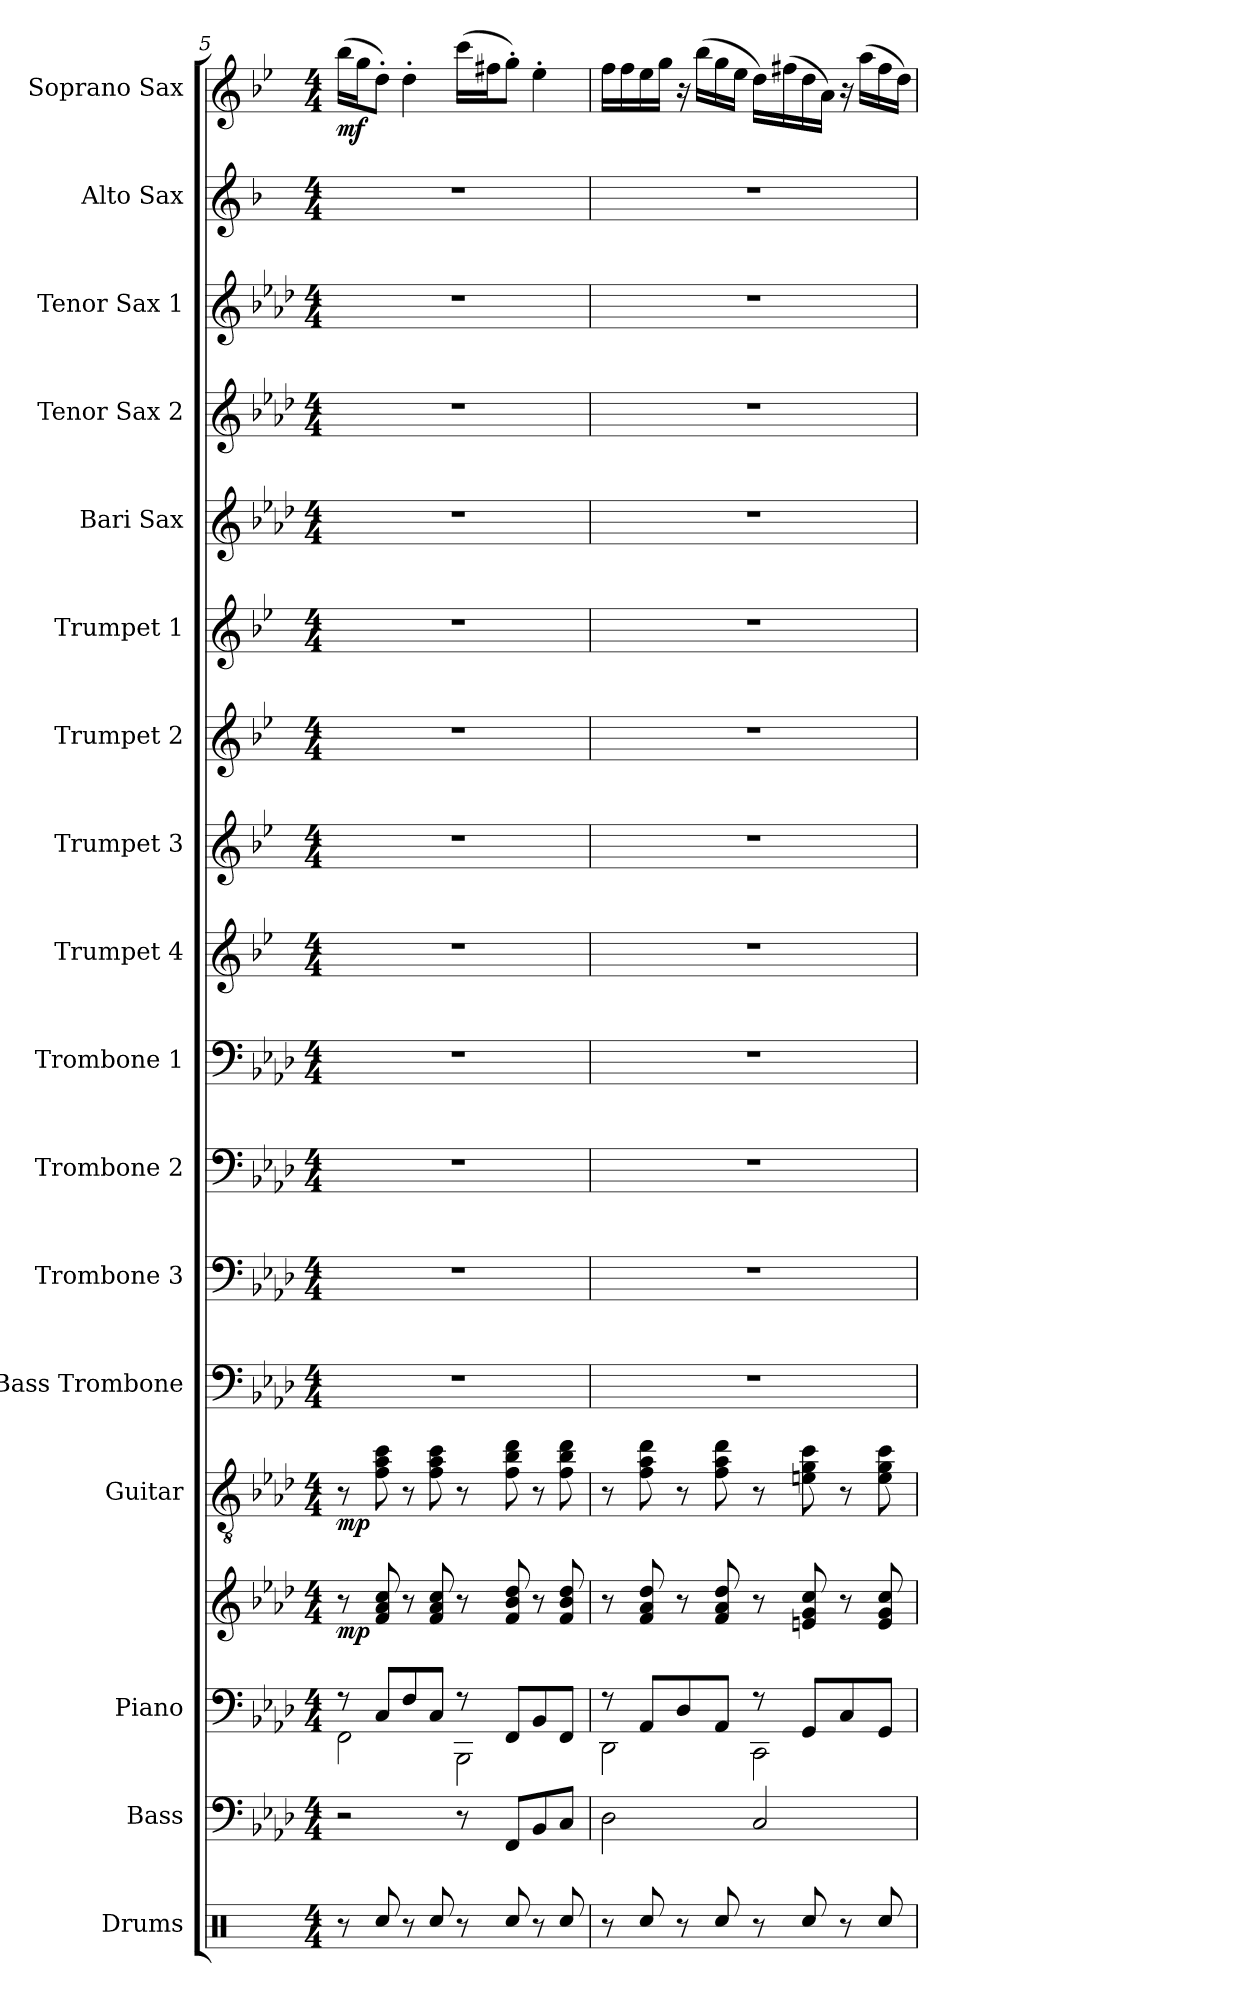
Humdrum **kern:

**kern	**kern	**kern	**kern	**dynam	**kern	**dynam	**kern	**kern	**kern	**kern	**kern	**kern	**kern	**kern	**kern	**kern	**kern	**kern	**kern	**dynam
*part17	*part16	*part15	*part15	*part15	*part14	*part14	*part13	*part12	*part11	*part10	*part9	*part8	*part7	*part6	*part5	*part4	*part3	*part2	*part1	*part1
*staff18	*staff17	*staff16	*staff15	*staff15/16	*staff14	*staff14	*staff13	*staff12	*staff11	*staff10	*staff9	*staff8	*staff7	*staff6	*staff5	*staff4	*staff3	*staff2	*staff1	*staff1
*I"Drums	*I"Bass	*I"Piano	*	*	*I"Guitar	*	*I"Bass Trombone	*I"Trombone 3	*I"Trombone 2	*I"Trombone 1	*I"Trumpet 4	*I"Trumpet 3	*I"Trumpet 2	*I"Trumpet 1	*I"Bari Sax	*I"Tenor Sax 2	*I"Tenor Sax 1	*I"Alto Sax	*I"Soprano Sax	*
*I'Drums	*I'Bass	*I'Pno.	*	*	*I'Gtr.	*	*I'B. Tbn.	*I'Tbn. 3	*I'Tbn. 2	*I'Tbn. 1	*I'Tpt. 4	*I'Tpt. 3	*I'Tpt. 2	*I'Tpt. 1	*I'Bari	*I'Tenor 2	*I'Tenor 1	*I'Alto 2	*I'S. Sax.	*
*clefX	*clefF4	*clefF4	*clefG2	*	*clefGv2	*	*clefF4	*clefF4	*clefF4	*clefF4	*clefG2	*clefG2	*clefG2	*clefG2	*clefG2	*clefG2	*clefG2	*clefG2	*clefG2	*
*	*ITrd7c12	*	*	*	*	*	*	*	*	*	*ITrd1c2	*ITrd1c2	*ITrd1c2	*ITrd1c2	*ITrd12c21	*ITrd8c14	*ITrd8c14	*ITrd5c9	*ITrd1c2	*
*k[]	*k[b-e-a-d-]	*k[b-e-a-d-]	*k[b-e-a-d-]	*	*k[b-e-a-d-]	*	*k[b-e-a-d-]	*k[b-e-a-d-]	*k[b-e-a-d-]	*k[b-e-a-d-]	*k[b-e-a-d-]	*k[b-e-a-d-]	*k[b-e-a-d-]	*k[b-e-a-d-]	*k[b-e-a-d-]	*k[b-e-a-d-]	*k[b-e-a-d-]	*k[b-e-a-d-]	*k[b-e-a-d-]	*
*M4/4	*M4/4	*M4/4	*M4/4	*	*M4/4	*	*M4/4	*M4/4	*M4/4	*M4/4	*M4/4	*M4/4	*M4/4	*M4/4	*M4/4	*M4/4	*M4/4	*M4/4	*M4/4	*
=5	=5	=5	=5	=5	=5	=5	=5	=5	=5	=5	=5	=5	=5	=5	=5	=5	=5	=5	=5	=5
*	*	*^	*	*	*	*	*	*	*	*	*	*	*	*	*	*	*	*	*	*
!	!	!	!	!	!LO:DY:b	!	!LO:DY:b	!	!	!	!	!	!	!	!	!	!	!	!	!	!LO:DY:b
8r	2r	8r	2FF\	8r	mp	8r	mp	1r	1r	1r	1r	1r	1r	1r	1r	1r	1r	1r	1r	(>16aa-\LL	mf
.	.	.	.	.	.	.	.	.	.	.	.	.	.	.	.	.	.	.	.	16ff\J	.
8Rcc/	.	8C/L	.	8f/ 8a-/ 8cc/	.	8f\ 8a-\ 8cc\	.	.	.	.	.	.	.	.	.	.	.	.	.	8cc'\J)	.
8r	.	8F/	.	8r	.	8r	.	.	.	.	.	.	.	.	.	.	.	.	.	4cc'\	.
8Rcc/	.	8C/J	.	8f/ 8a-/ 8cc/	.	8f\ 8a-\ 8cc\	.	.	.	.	.	.	.	.	.	.	.	.	.	.	.
8r	8r	8r	2BBB-\	8r	.	8r	.	.	.	.	.	.	.	.	.	.	.	.	.	(>16bb-\LL	.
.	.	.	.	.	.	.	.	.	.	.	.	.	.	.	.	.	.	.	.	16een\J	.
8Rcc/	8FFF/L	8FF/L	.	8f/ 8b-/ 8dd-/	.	8f\ 8b-\ 8dd-\	.	.	.	.	.	.	.	.	.	.	.	.	.	8ff'\J)	.
8r	8BBB-/	8BB-/	.	8r	.	8r	.	.	.	.	.	.	.	.	.	.	.	.	.	4dd-'\	.
8Rcc/	8CC/J	8FF/J	.	8f/ 8b-/ 8dd-/	.	8f\ 8b-\ 8dd-\	.	.	.	.	.	.	.	.	.	.	.	.	.	.	.
=6	=6	=6	=6	=6	=6	=6	=6	=6	=6	=6	=6	=6	=6	=6	=6	=6	=6	=6	=6	=6	=6
8r	2DD-\	8r	2DD-\	8r	.	8r	.	1r	1r	1r	1r	1r	1r	1r	1r	1r	1r	1r	1r	16ee-\LL	.
.	.	.	.	.	.	.	.	.	.	.	.	.	.	.	.	.	.	.	.	16ee-\	.
8Rcc/	.	8AA-/L	.	8f/ 8a-/ 8dd-/	.	8f\ 8a-\ 8dd-\	.	.	.	.	.	.	.	.	.	.	.	.	.	16dd-\	.
.	.	.	.	.	.	.	.	.	.	.	.	.	.	.	.	.	.	.	.	16ff\JJ	.
8r	.	8D-/	.	8r	.	8r	.	.	.	.	.	.	.	.	.	.	.	.	.	16r	.
.	.	.	.	.	.	.	.	.	.	.	.	.	.	.	.	.	.	.	.	(>16aa-\LL	.
8Rcc/	.	8AA-/J	.	8f/ 8a-/ 8dd-/	.	8f\ 8a-\ 8dd-\	.	.	.	.	.	.	.	.	.	.	.	.	.	16ff\	.
.	.	.	.	.	.	.	.	.	.	.	.	.	.	.	.	.	.	.	.	16dd-\JJ	.
8r	2CC/	8r	2CC\	8r	.	8r	.	.	.	.	.	.	.	.	.	.	.	.	.	16cc\LL)	.
.	.	.	.	.	.	.	.	.	.	.	.	.	.	.	.	.	.	.	.	(>16een\	.
8Rcc/	.	8GG/L	.	8en/ 8g/ 8cc/	.	8en\ 8g\ 8cc\	.	.	.	.	.	.	.	.	.	.	.	.	.	16cc\	.
.	.	.	.	.	.	.	.	.	.	.	.	.	.	.	.	.	.	.	.	16g\JJ)	.
8r	.	8C/	.	8r	.	8r	.	.	.	.	.	.	.	.	.	.	.	.	.	16r	.
.	.	.	.	.	.	.	.	.	.	.	.	.	.	.	.	.	.	.	.	(>16gg\LL	.
8Rcc/	.	8GG/J	.	8e/ 8g/ 8cc/	.	8e\ 8g\ 8cc\	.	.	.	.	.	.	.	.	.	.	.	.	.	16ee\	.
.	.	.	.	.	.	.	.	.	.	.	.	.	.	.	.	.	.	.	.	16cc\JJ)	.
*	*	*v	*v	*	*	*	*	*	*	*	*	*	*	*	*	*	*	*	*	*	*
=	=	=	=	=	=	=	=	=	=	=	=	=	=	=	=	=	=	=	=	=
*-	*-	*-	*-	*-	*-	*-	*-	*-	*-	*-	*-	*-	*-	*-	*-	*-	*-	*-	*-	*-
